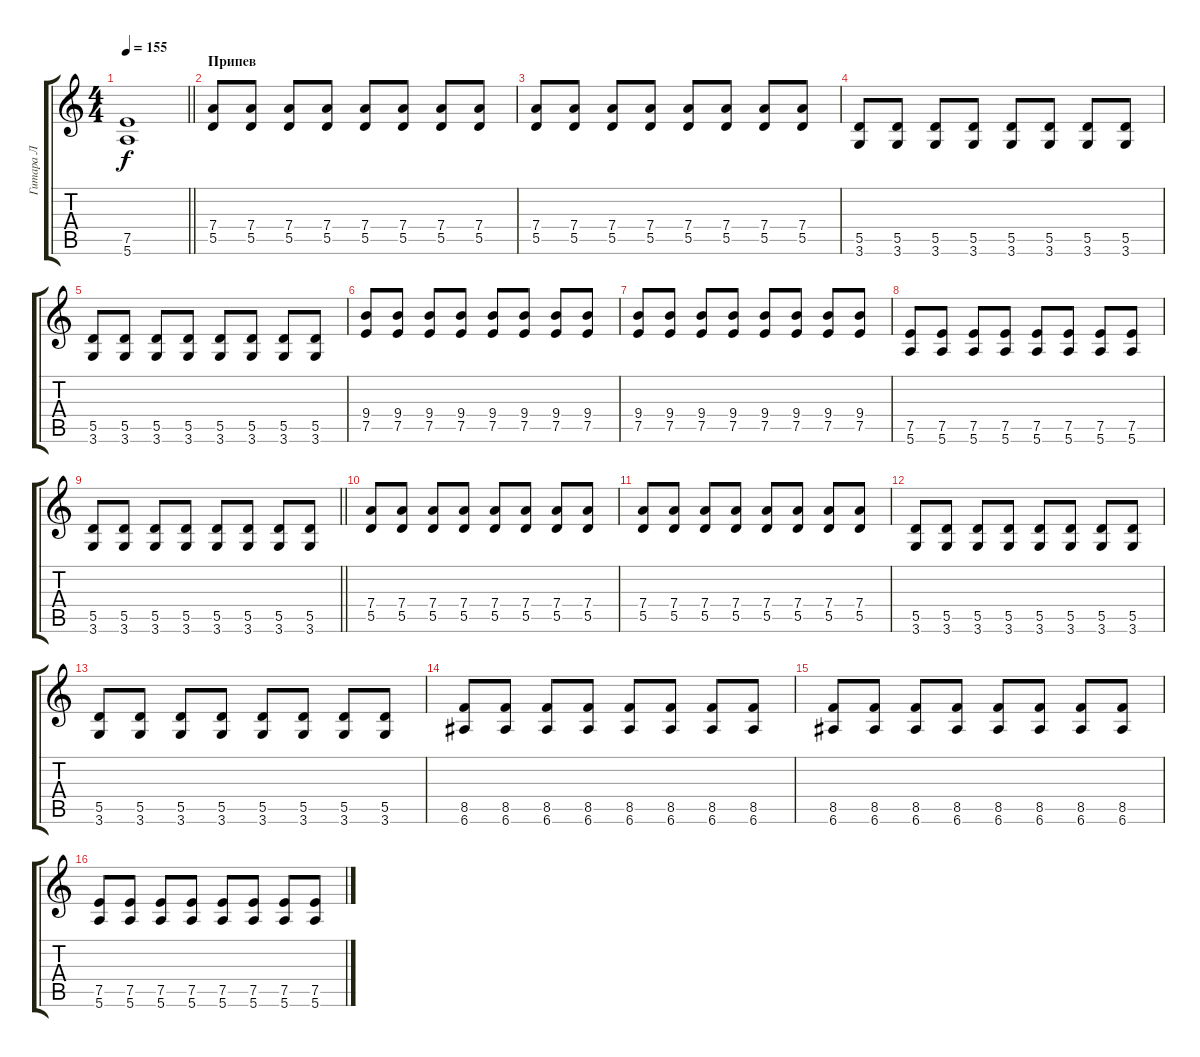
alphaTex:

\track ("Гитара Л" "Гитара Л") {instrument overdrivenguitar}
\staff {score tabs}
\tuning (E4 B3 G3 D3 A2 E2) {hide}
\ts (4 4)
\tempo 155
\clef g2
\barLineRight lightlight
\ks c
(7.5{t} 5.6{t}).1{dy f} |
\section ("" "Припев")
(7.4 5.5).8 (7.4 5.5).8 (7.4 5.5).8 (7.4 5.5).8 (7.4 5.5).8 (7.4 5.5).8 (7.4 5.5).8 (7.4 5.5).8 |
(7.4 5.5).8 (7.4 5.5).8 (7.4 5.5).8 (7.4 5.5).8 (7.4 5.5).8 (7.4 5.5).8 (7.4 5.5).8 (7.4 5.5).8 |
(5.5 3.6).8 (5.5 3.6).8 (5.5 3.6).8 (5.5 3.6).8 (5.5 3.6).8 (5.5 3.6).8 (5.5 3.6).8 (5.5 3.6).8 |
(5.5 3.6).8 (5.5 3.6).8 (5.5 3.6).8 (5.5 3.6).8 (5.5 3.6).8 (5.5 3.6).8 (5.5 3.6).8 (5.5 3.6).8 |
(9.4 7.5).8 (9.4 7.5).8 (9.4 7.5).8 (9.4 7.5).8 (9.4 7.5).8 (9.4 7.5).8 (9.4 7.5).8 (9.4 7.5).8 |
(9.4 7.5).8 (9.4 7.5).8 (9.4 7.5).8 (9.4 7.5).8 (9.4 7.5).8 (9.4 7.5).8 (9.4 7.5).8 (9.4 7.5).8 |
(7.5 5.6).8 (7.5 5.6).8 (7.5 5.6).8 (7.5 5.6).8 (7.5 5.6).8 (7.5 5.6).8 (7.5 5.6).8 (7.5 5.6).8 |
\barLineRight lightlight
(5.5 3.6).8 (5.5 3.6).8 (5.5 3.6).8 (5.5 3.6).8 (5.5 3.6).8 (5.5 3.6).8 (5.5 3.6).8 (5.5 3.6).8 |
\section ("" " ")
(7.4 5.5).8 (7.4 5.5).8 (7.4 5.5).8 (7.4 5.5).8 (7.4 5.5).8 (7.4 5.5).8 (7.4 5.5).8 (7.4 5.5).8 |
(7.4 5.5).8 (7.4 5.5).8 (7.4 5.5).8 (7.4 5.5).8 (7.4 5.5).8 (7.4 5.5).8 (7.4 5.5).8 (7.4 5.5).8 |
(5.5 3.6).8 (5.5 3.6).8 (5.5 3.6).8 (5.5 3.6).8 (5.5 3.6).8 (5.5 3.6).8 (5.5 3.6).8 (5.5 3.6).8 |
(5.5 3.6).8 (5.5 3.6).8 (5.5 3.6).8 (5.5 3.6).8 (5.5 3.6).8 (5.5 3.6).8 (5.5 3.6).8 (5.5 3.6).8 |
(8.5 6.6).8 (8.5 6.6).8 (8.5 6.6).8 (8.5 6.6).8 (8.5 6.6).8 (8.5 6.6).8 (8.5 6.6).8 (8.5 6.6).8 |
(8.5 6.6).8 (8.5 6.6).8 (8.5 6.6).8 (8.5 6.6).8 (8.5 6.6).8 (8.5 6.6).8 (8.5 6.6).8 (8.5 6.6).8 |
(7.5 5.6).8 (7.5 5.6).8 (7.5 5.6).8 (7.5 5.6).8 (7.5 5.6).8 (7.5 5.6).8 (7.5 5.6).8 (7.5 5.6).8
